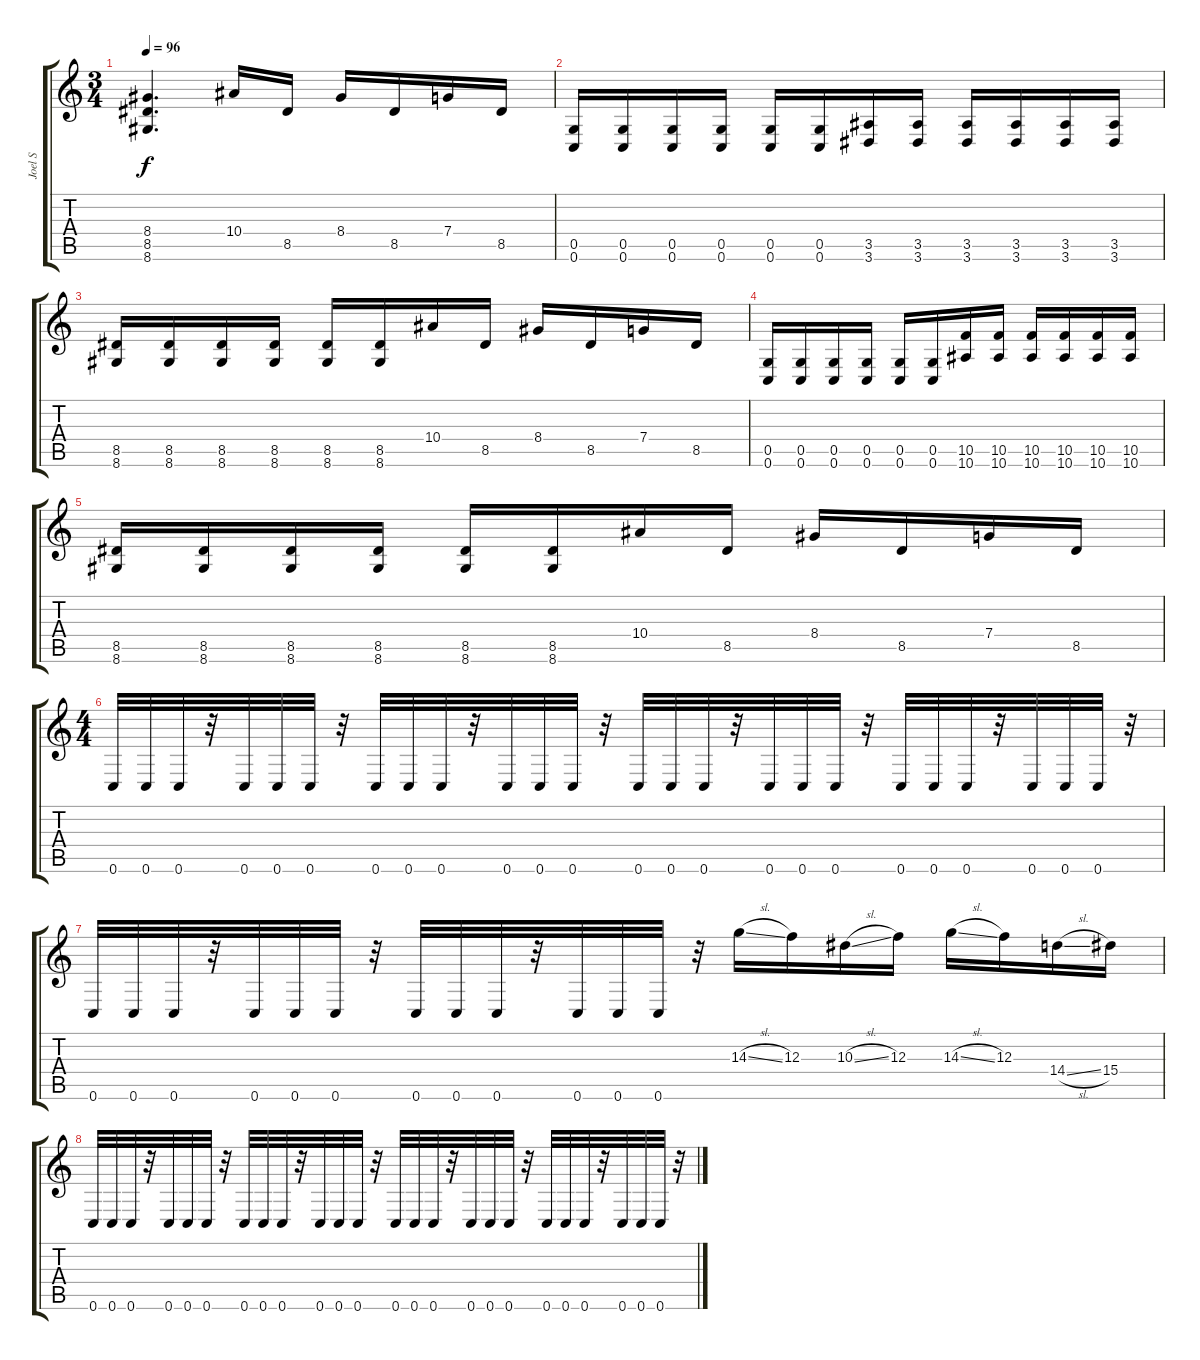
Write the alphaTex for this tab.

\track ("Joel S" "Joel S") {instrument distortionguitar}
\staff {score tabs}
\tuning (D4 A3 F3 C3 G2 C2) {hide}
\ts (3 4)
\tempo 96
\clef g2
\ks c
(8.4 8.5 8.6).4{d dy f} 10.4.16 8.5.16 8.4.16 8.5.16 7.4.16 8.5.16 |
(0.5 0.6).16 (0.5 0.6).16 (0.5 0.6).16 (0.5 0.6).16 (0.5 0.6).16 (0.5 0.6).16 (3.5 3.6).16 (3.5 3.6).16 (3.5 3.6).16 (3.5 3.6).16 (3.5 3.6).16 (3.5 3.6).16 |
(8.5 8.6).16 (8.5 8.6).16 (8.5 8.6).16 (8.5 8.6).16 (8.5 8.6).16 (8.5 8.6).16 10.4.16 8.5.16 8.4.16 8.5.16 7.4.16 8.5.16 |
(0.5 0.6).16 (0.5 0.6).16 (0.5 0.6).16 (0.5 0.6).16 (0.5 0.6).16 (0.5 0.6).16 (10.5 10.6).16 (10.5 10.6).16 (10.5 10.6).16 (10.5 10.6).16 (10.5 10.6).16 (10.5 10.6).16 |
(8.5 8.6).16 (8.5 8.6).16 (8.5 8.6).16 (8.5 8.6).16 (8.5 8.6).16 (8.5 8.6).16 10.4.16 8.5.16 8.4.16 8.5.16 7.4.16 8.5.16 |
\ts (4 4)
0.6.32 0.6.32 0.6.32 r.32 0.6.32 0.6.32 0.6.32 r.32 0.6.32 0.6.32 0.6.32 r.32 0.6.32 0.6.32 0.6.32 r.32 0.6.32 0.6.32 0.6.32 r.32 0.6.32 0.6.32 0.6.32 r.32 0.6.32 0.6.32 0.6.32 r.32 0.6.32 0.6.32 0.6.32 r.32 |
0.6.32 0.6.32 0.6.32 r.32 0.6.32 0.6.32 0.6.32 r.32 0.6.32 0.6.32 0.6.32 r.32 0.6.32 0.6.32 0.6.32 r.32 14.3{sl}.16 12.3.16 10.3{sl}.16 12.3.16 14.3{sl}.16 12.3.16 14.4{sl}.16 15.4.16 |
0.6.32 0.6.32 0.6.32 r.32 0.6.32 0.6.32 0.6.32 r.32 0.6.32 0.6.32 0.6.32 r.32 0.6.32 0.6.32 0.6.32 r.32 0.6.32 0.6.32 0.6.32 r.32 0.6.32 0.6.32 0.6.32 r.32 0.6.32 0.6.32 0.6.32 r.32 0.6.32 0.6.32 0.6.32 r.32
